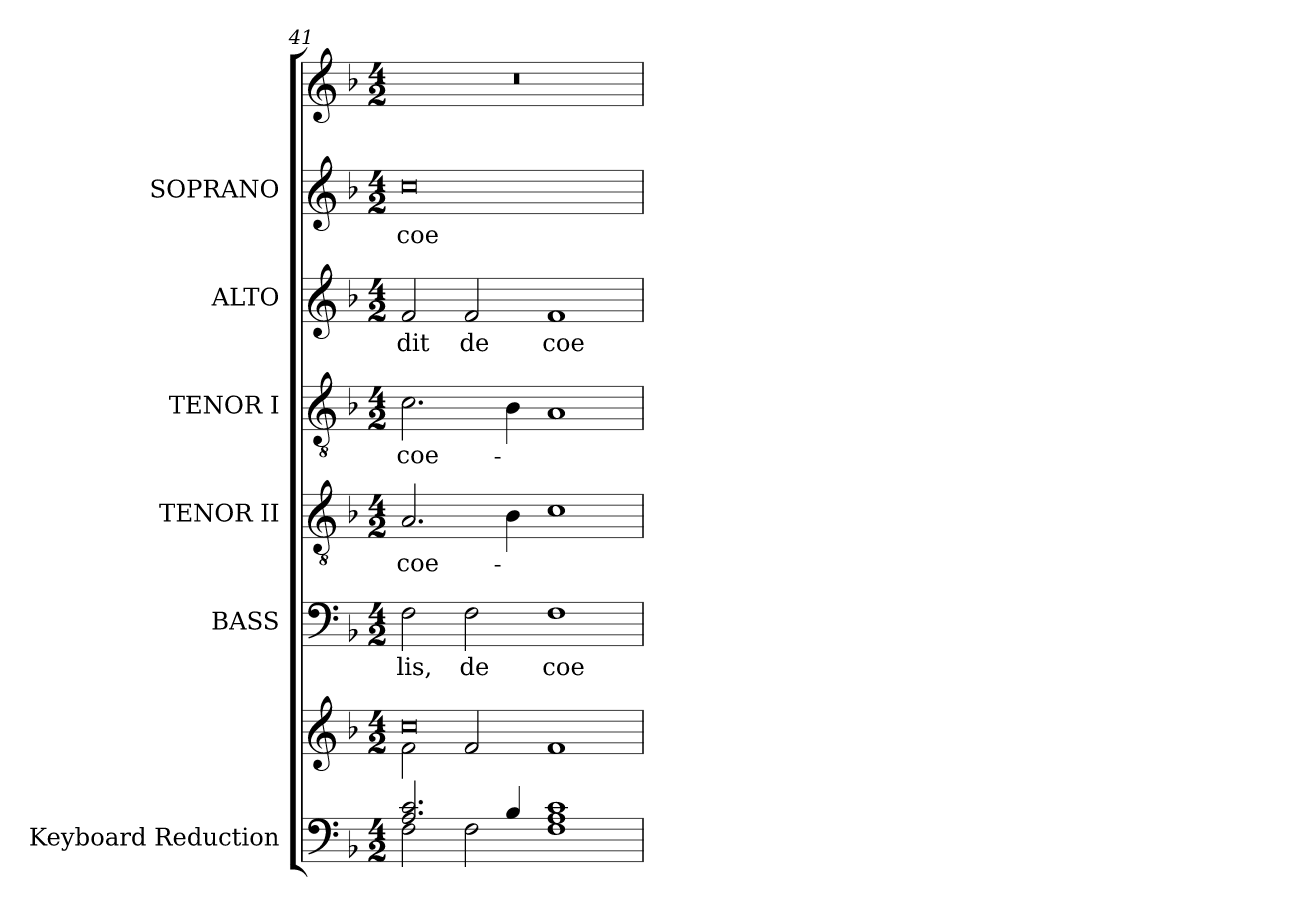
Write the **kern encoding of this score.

**kern	**kern	**kern	**text	**kern	**text	**kern	**text	**kern	**text	**kern	**text	**kern
*part7	*part7	*part6	*part6	*part5	*part5	*part4	*part4	*part3	*part3	*part2	*part2	*part1
*staff8	*staff7	*staff6	*staff6	*staff5	*staff5	*staff4	*staff4	*staff3	*staff3	*staff2	*staff2	*staff1
*I"Keyboard Reduction	*	*I"BASS	*	*I"TENOR II	*	*I"TENOR I	*	*I"ALTO	*	*I"SOPRANO	*	*
*I'Reduc.	*	*I'B.	*	*I'T. II	*	*I'T. I	*	*I'A.	*	*I'S.	*	*
!!LO:PB:g=z
*clefF4	*clefG2	*clefF4	*	*clefGv2	*	*clefGv2	*	*clefG2	*	*clefG2	*	*clefG2
*	*	*	*	*ITrd7c12	*	*ITrd7c12	*	*	*	*	*	*
*k[b-]	*k[b-]	*k[b-]	*	*k[b-]	*	*k[b-]	*	*k[b-]	*	*k[b-]	*	*k[b-]
*F:	*F:	*F:	*	*F:	*	*F:	*	*F:	*	*F:	*	*F:
*M4/2	*M4/2	*M4/2	*	*M4/2	*	*M4/2	*	*M4/2	*	*M4/2	*	*M4/2
=41	=41	=41	=41	=41	=41	=41	=41	=41	=41	=41	=41	=41
*^	*^	*	*	*	*	*	*	*	*	*	*	*
!	!	!	!	!	!LO:LY:b:color=#000000	!	!	!	!	!	!	!	!	!
!	!	!	!	!	!	!	!LO:LY:b:color=#000000	!	!	!	!	!	!	!
!	!	!	!	!	!	!	!	!	!LO:LY:b:color=#000000	!	!	!	!	!
!	!	!	!	!	!	!	!	!	!	!	!LO:LY:b:color=#000000	!	!	!
!	!	!	!	!	!	!	!	!	!	!	!	!	!LO:LY:b:color=#000000	!LO:N:vis=1
2.Ai/ 2.ci	2Fi\	0cci	2fi\	2Fi\	-lis,	2.AAi/	coe-	2.Ci\	coe-	2fi/	-dit	0cci	coe-	0r
!	!	!	!	!	!LO:LY:b:color=#000000	!	!	!	!	!	!	!	!	!
!	!	!	!	!	!	!	!	!	!	!	!LO:LY:b:color=#000000	!	!	!
.	2Fi\	.	2fi/	2Fi\	de	.	.	.	.	2fi/	de	.	.	.
4B-i/	.	.	.	.	.	4BB-i\	.	4BB-i\	.	.	.	.	.	.
!	!	!	!	!	!LO:LY:b:color=#000000	!	!	!	!	!	!	!	!	!
!	!	!	!	!	!	!	!	!	!	!	!LO:LY:b:color=#000000	!	!	!
1Ai 1ci	1Fi	.	1fi	1Fi	coe-	1Ci	.	1AAi	.	1fi	coe-	.	.	.
*v	*v	*	*	*	*	*	*	*	*	*	*	*	*	*
*	*v	*v	*	*	*	*	*	*	*	*	*	*	*
=	=	=	=	=	=	=	=	=	=	=	=	=
*-	*-	*-	*-	*-	*-	*-	*-	*-	*-	*-	*-	*-
